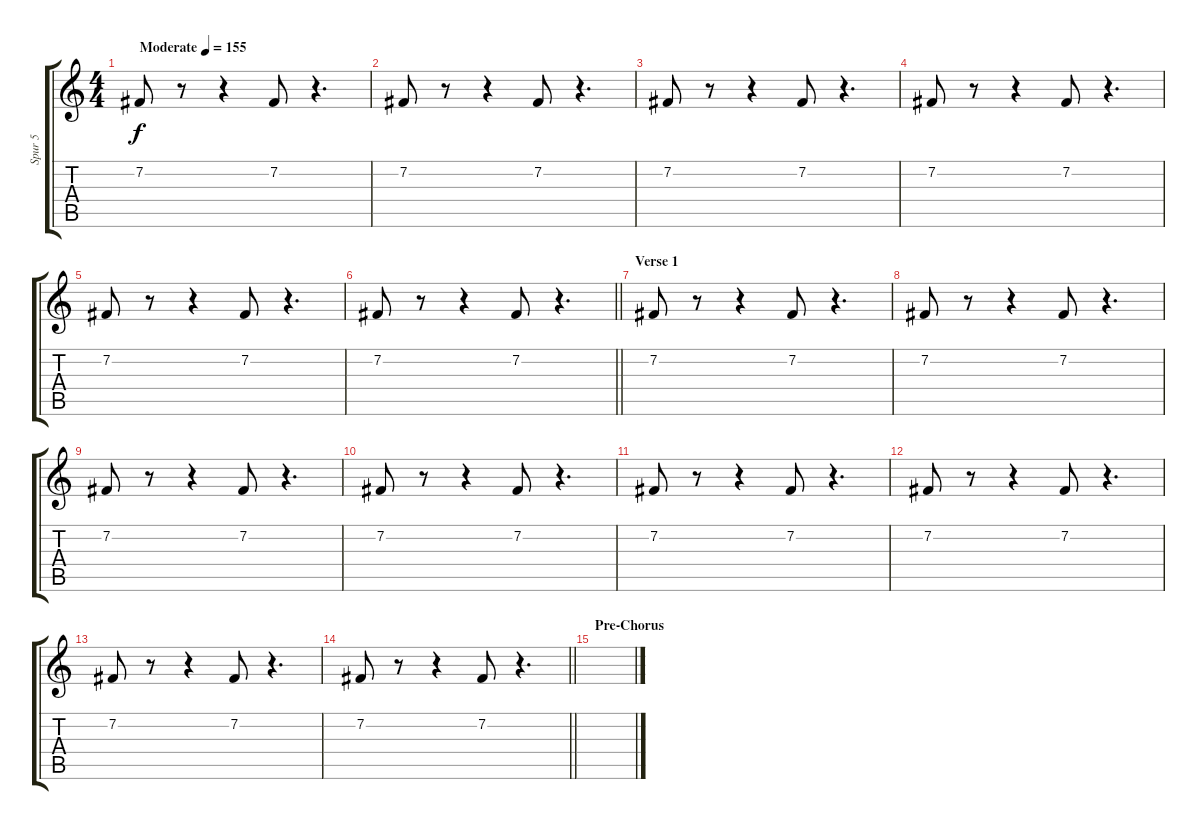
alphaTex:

\track ("Spur 5" "Spur 5") {instrument lead8bassandlead}
\staff {score tabs}
\tuning (E4 B3 G3 D3 A2 E2) {hide}
\ts (4 4)
\tempo (155 "Moderate")
\clef g2
\ks c
7.2.8{dy f instrument lead8bassandlead} r.8 r.4 7.2.8 r.4{d} |
7.2.8 r.8 r.4 7.2.8 r.4{d} |
7.2.8 r.8 r.4 7.2.8 r.4{d} |
7.2.8 r.8 r.4 7.2.8 r.4{d} |
7.2.8 r.8 r.4 7.2.8 r.4{d} |
\barLineRight lightlight
7.2.8 r.8 r.4 7.2.8 r.4{d} |
\section ("" "Verse 1")
7.2.8 r.8 r.4 7.2.8 r.4{d} |
7.2.8 r.8 r.4 7.2.8 r.4{d} |
7.2.8 r.8 r.4 7.2.8 r.4{d} |
7.2.8 r.8 r.4 7.2.8 r.4{d} |
7.2.8 r.8 r.4 7.2.8 r.4{d} |
7.2.8 r.8 r.4 7.2.8 r.4{d} |
7.2.8 r.8 r.4 7.2.8 r.4{d} |
\barLineRight lightlight
7.2.8 r.8 r.4 7.2.8 r.4{d} |
\section ("" "Pre-Chorus")
